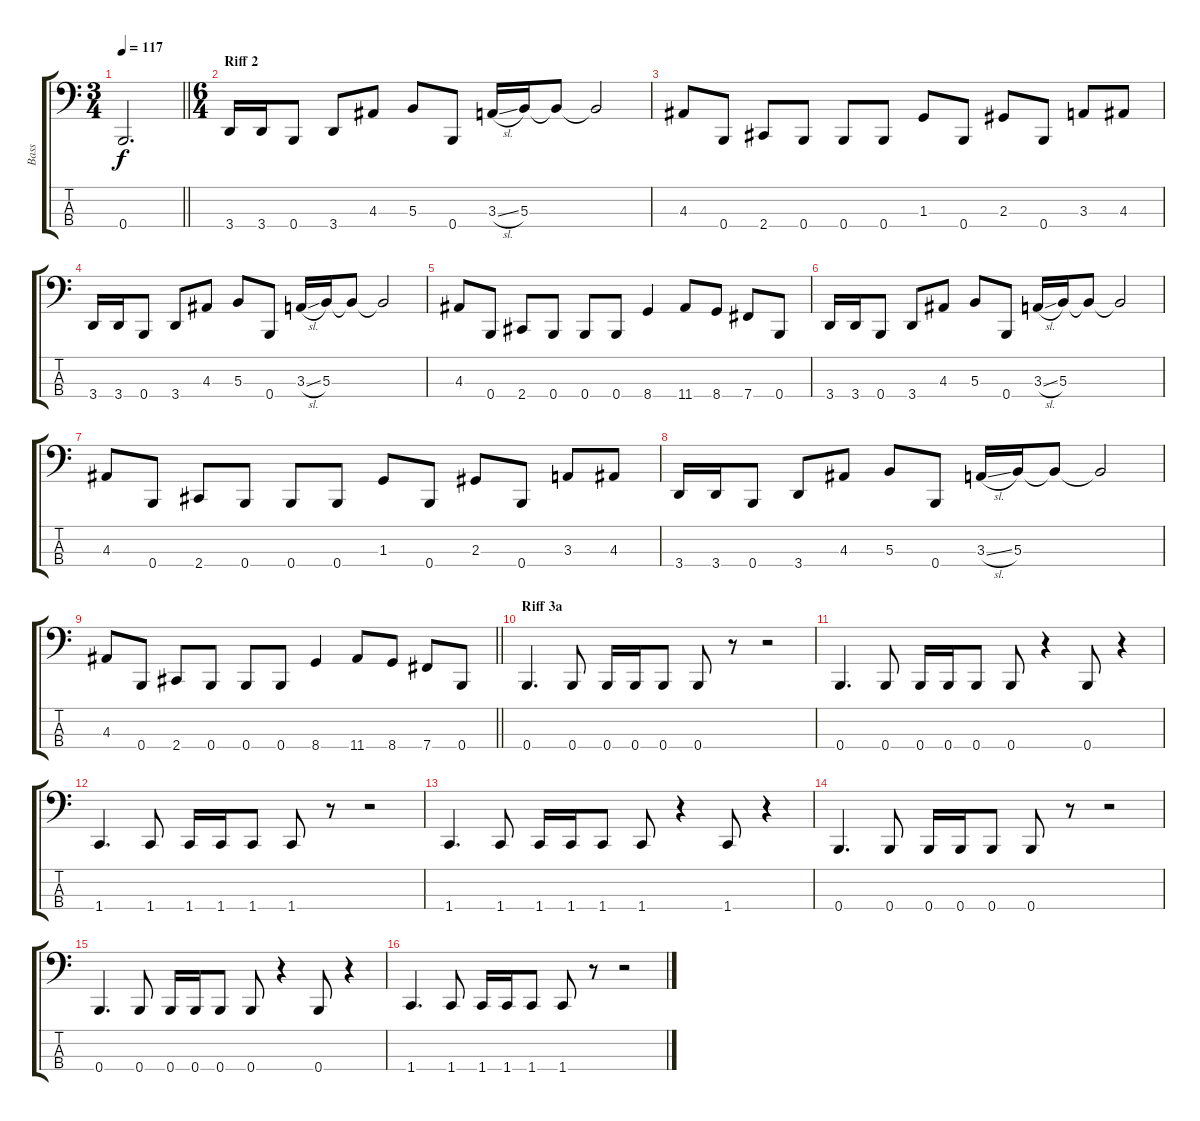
\track ("Bass" "Bass") {instrument electricbassfinger}
\staff {score tabs}
\tuning (E2 B1 Gb1 B0) {hide}
\ts (3 4)
\tempo 117
\clef f4
\barLineRight lightlight
\ks c
0.4.2{d dy f} |
\ts (6 4)
\section ("" "Riff 2")
3.4.16 3.4.16 0.4.8 3.4.8 4.3.8 5.3.8 0.4.8 3.3{sl}.16 5.3.16 5.3{t}.8 5.3{t}.2 |
4.3.8 0.4.8 2.4.8 0.4.8 0.4.8 0.4.8 1.3.8 0.4.8 2.3.8 0.4.8 3.3.8 4.3.8 |
3.4.16 3.4.16 0.4.8 3.4.8 4.3.8 5.3.8 0.4.8 3.3{sl}.16 5.3.16 5.3{t}.8 5.3{t}.2 |
4.3.8 0.4.8 2.4.8 0.4.8 0.4.8 0.4.8 8.4.4 11.4.8 8.4.8 7.4.8 0.4.8 |
3.4.16 3.4.16 0.4.8 3.4.8 4.3.8 5.3.8 0.4.8 3.3{sl}.16 5.3.16 5.3{t}.8 5.3{t}.2 |
4.3.8 0.4.8 2.4.8 0.4.8 0.4.8 0.4.8 1.3.8 0.4.8 2.3.8 0.4.8 3.3.8 4.3.8 |
3.4.16 3.4.16 0.4.8 3.4.8 4.3.8 5.3.8 0.4.8 3.3{sl}.16 5.3.16 5.3{t}.8 5.3{t}.2 |
\barLineRight lightlight
4.3.8 0.4.8 2.4.8 0.4.8 0.4.8 0.4.8 8.4.4 11.4.8 8.4.8 7.4.8 0.4.8 |
\section ("" "Riff 3a")
0.4.4{d} 0.4.8 0.4.16 0.4.16 0.4.8 0.4.8 r.8 r.2 |
0.4.4{d} 0.4.8 0.4.16 0.4.16 0.4.8 0.4.8 r.4 0.4.8 r.4 |
1.4.4{d} 1.4.8 1.4.16 1.4.16 1.4.8 1.4.8 r.8 r.2 |
1.4.4{d} 1.4.8 1.4.16 1.4.16 1.4.8 1.4.8 r.4 1.4.8 r.4 |
0.4.4{d} 0.4.8 0.4.16 0.4.16 0.4.8 0.4.8 r.8 r.2 |
0.4.4{d} 0.4.8 0.4.16 0.4.16 0.4.8 0.4.8 r.4 0.4.8 r.4 |
1.4.4{d} 1.4.8 1.4.16 1.4.16 1.4.8 1.4.8 r.8 r.2
